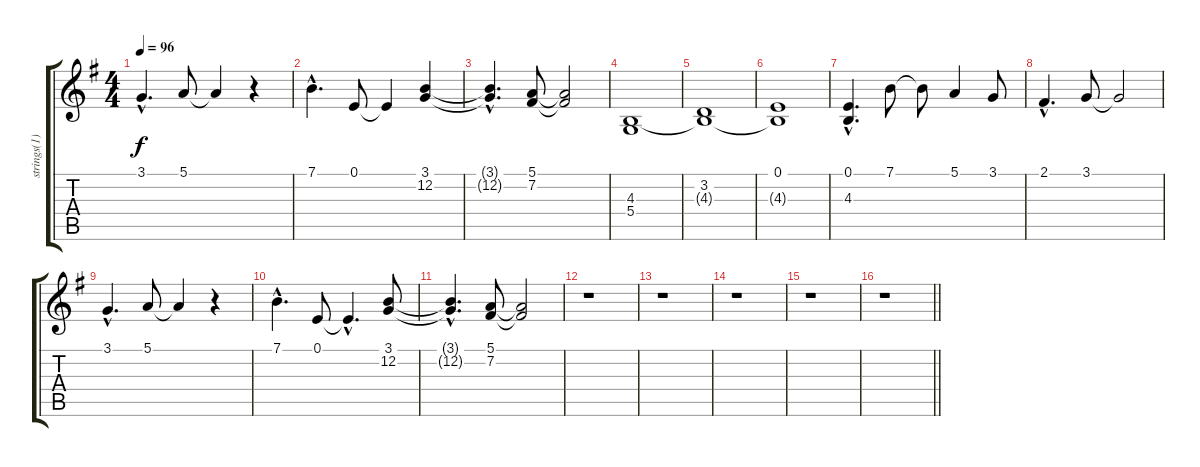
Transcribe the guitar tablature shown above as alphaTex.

\track ("strings(1)" "strings(1)") {instrument violin}
\staff {score tabs}
\tuning (E4 B3 G3 D3 A2 E2) {hide}
\ts (4 4)
\tempo 96
\clef g2
\ks g
3.1{hac t}.4{d dy f} 5.1.8 5.1{t}.4 r.4 |
7.1{hac}.4{d} 0.1.8 0.1{t}.4 (3.1 12.2).4 |
(3.1{hac t} 12.2{hac t}).4{d} (5.1 7.2).8 (5.1{t} 7.2{t}).2 |
(4.3 5.4).1 |
(3.2 4.3{t}).1 |
(0.1 4.3{t}).1 |
(0.1{hac} 4.3{hac}).4{d} 7.1.8 7.1{t}.8 5.1.4 3.1.8 |
2.1{hac}.4{d} 3.1.8 3.1{t}.2 |
3.1{hac}.4{d} 5.1.8 5.1{t}.4 r.4 |
7.1{hac}.4{d} 0.1.8 0.1{hac t}.4{d} (3.1 12.2).8 |
(3.1{hac t} 12.2{hac t}).4{d} (5.1 7.2).8 (5.1{t} 7.2{t}).2 |
r.1 |
r.1 |
r.1 |
r.1 |
\barLineRight lightlight
r.1
